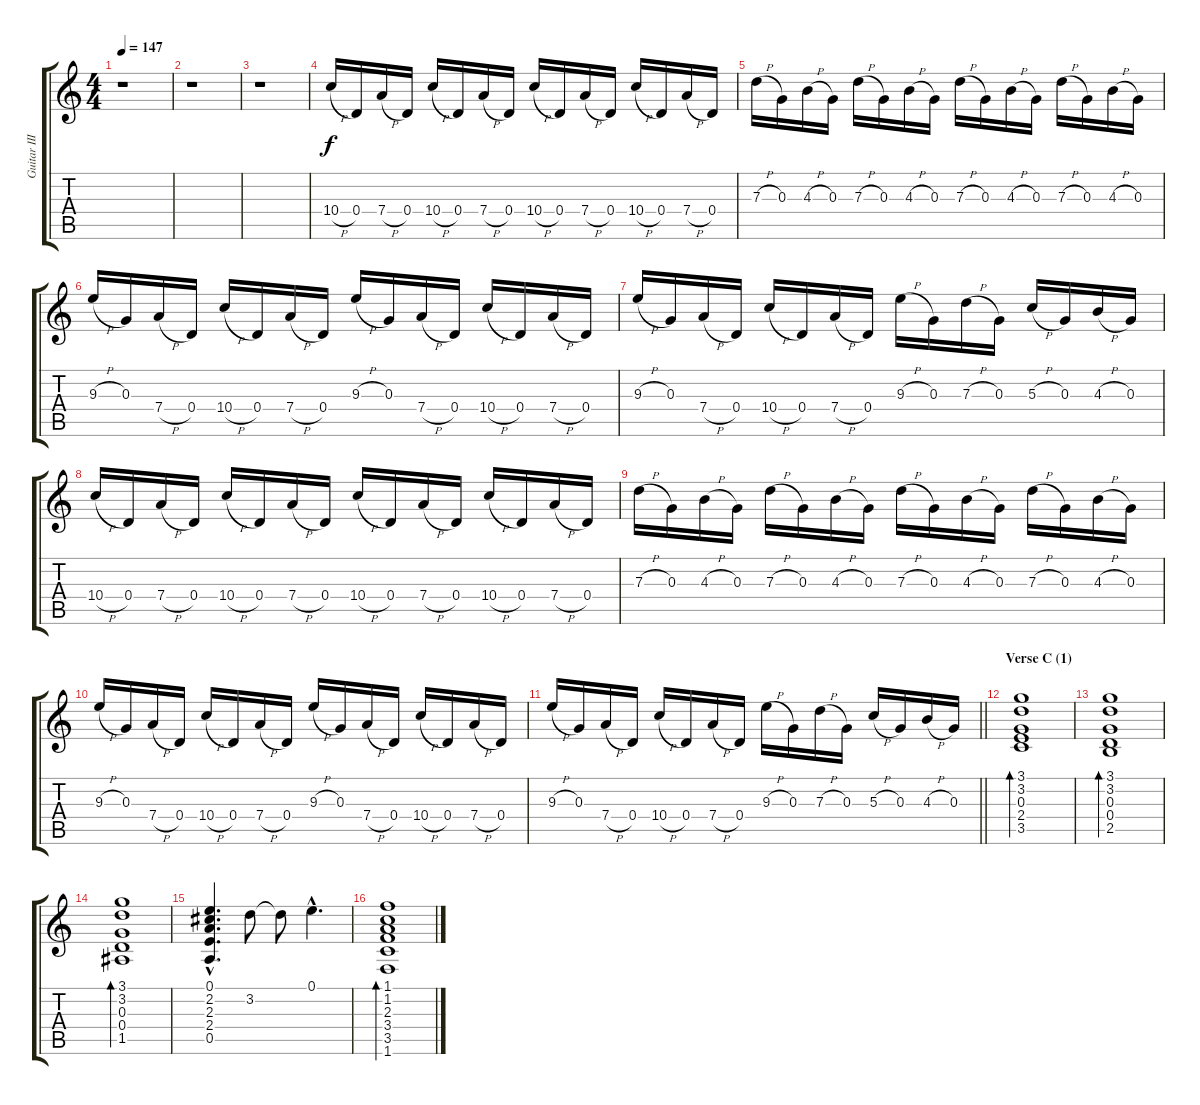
\track ("Guitar III" "Guitar III") {instrument distortionguitar}
\staff {score tabs}
\tuning (E4 B3 G3 D3 A2 E2) {hide}
\ts (4 4)
\tempo 147
\clef g2
\ks aminor
r.1{dy f} |
r.1 |
r.1 |
10.4{h}.16 0.4.16 7.4{h}.16 0.4.16 10.4{h}.16 0.4.16 7.4{h}.16 0.4.16 10.4{h}.16 0.4.16 7.4{h}.16 0.4.16 10.4{h}.16 0.4.16 7.4{h}.16 0.4.16 |
7.3{h}.16 0.3.16 4.3{h}.16 0.3.16 7.3{h}.16 0.3.16 4.3{h}.16 0.3.16 7.3{h}.16 0.3.16 4.3{h}.16 0.3.16 7.3{h}.16 0.3.16 4.3{h}.16 0.3.16 |
9.3{h}.16 0.3.16 7.4{h}.16 0.4.16 10.4{h}.16 0.4.16 7.4{h}.16 0.4.16 9.3{h}.16 0.3.16 7.4{h}.16 0.4.16 10.4{h}.16 0.4.16 7.4{h}.16 0.4.16 |
9.3{h}.16 0.3.16 7.4{h}.16 0.4.16 10.4{h}.16 0.4.16 7.4{h}.16 0.4.16 9.3{h}.16 0.3.16 7.3{h}.16 0.3.16 5.3{h}.16 0.3.16 4.3{h}.16 0.3.16 |
10.4{h}.16 0.4.16 7.4{h}.16 0.4.16 10.4{h}.16 0.4.16 7.4{h}.16 0.4.16 10.4{h}.16 0.4.16 7.4{h}.16 0.4.16 10.4{h}.16 0.4.16 7.4{h}.16 0.4.16 |
7.3{h}.16 0.3.16 4.3{h}.16 0.3.16 7.3{h}.16 0.3.16 4.3{h}.16 0.3.16 7.3{h}.16 0.3.16 4.3{h}.16 0.3.16 7.3{h}.16 0.3.16 4.3{h}.16 0.3.16 |
9.3{h}.16 0.3.16 7.4{h}.16 0.4.16 10.4{h}.16 0.4.16 7.4{h}.16 0.4.16 9.3{h}.16 0.3.16 7.4{h}.16 0.4.16 10.4{h}.16 0.4.16 7.4{h}.16 0.4.16 |
\barLineRight lightlight
9.3{h}.16 0.3.16 7.4{h}.16 0.4.16 10.4{h}.16 0.4.16 7.4{h}.16 0.4.16 9.3{h}.16 0.3.16 7.3{h}.16 0.3.16 5.3{h}.16 0.3.16 4.3{h}.16 0.3.16 |
\section ("" "Verse C (1)")
(3.1 3.2 0.3 2.4 3.5).1{bd 240} |
(3.1 3.2 0.3 0.4 2.5).1{bd 240} |
(3.1 3.2 0.3 0.4 1.5).1{bd 240} |
(0.1{hac} 2.2{hac} 2.3{hac} 2.4{hac} 0.5{hac}).4{d} 3.2.8 3.2{t}.8 0.1{hac}.4{d} |
(1.1 1.2 2.3 3.4 3.5 1.6).1{bd 240}
